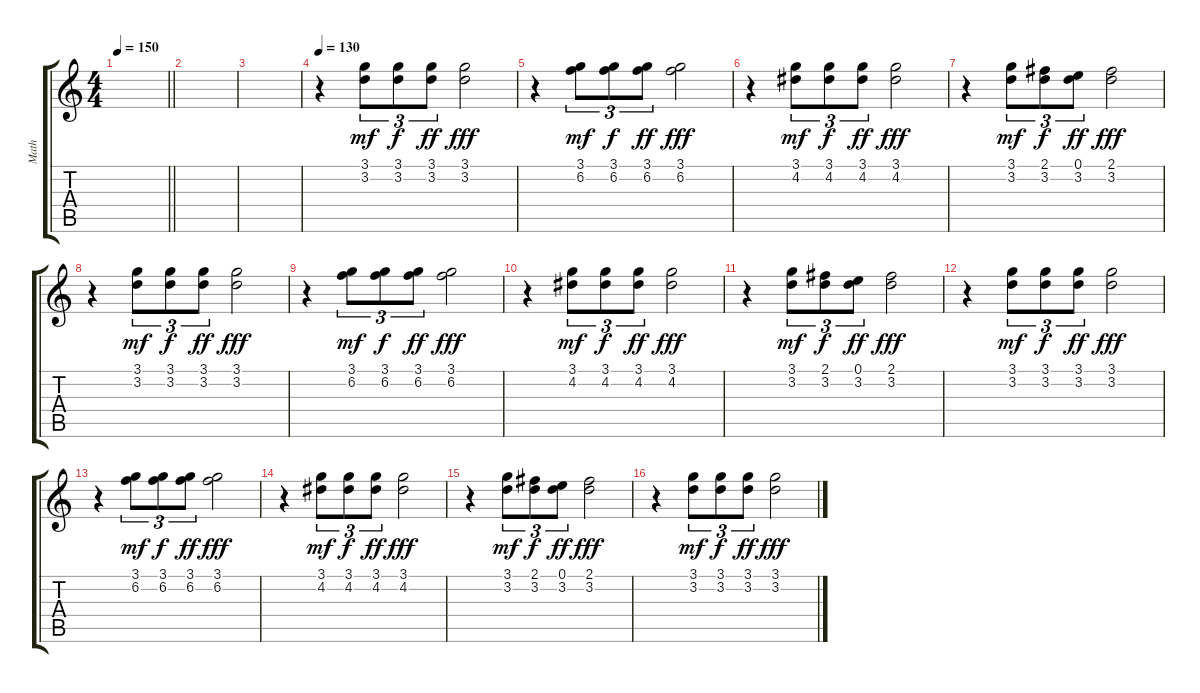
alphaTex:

\track ("Math" "Math") {instrument overdrivenguitar}
\staff {score tabs}
\tuning (E4 B3 G3 D3 A2 E2) {hide}
\ts (4 4)
\tempo 150
\clef g2
\barLineRight lightlight
\ks c
|
|
|
\tempo 130
r.4 (3.1 3.2).8{tu (3 2) dy mf} (3.1 3.2).8{tu (3 2) dy f} (3.1 3.2).8{tu (3 2) dy ff} (3.1 3.2).2{dy fff} |
r.4 (3.1 6.2).8{tu (3 2) dy mf} (3.1 6.2).8{tu (3 2) dy f} (3.1 6.2).8{tu (3 2) dy ff} (3.1 6.2).2{dy fff} |
r.4 (3.1 4.2).8{tu (3 2) dy mf} (3.1 4.2).8{tu (3 2) dy f} (3.1 4.2).8{tu (3 2) dy ff} (3.1 4.2).2{dy fff} |
r.4 (3.1 3.2).8{tu (3 2) dy mf} (2.1 3.2).8{tu (3 2) dy f} (0.1 3.2).8{tu (3 2) dy ff} (2.1 3.2).2{dy fff} |
r.4 (3.1 3.2).8{tu (3 2) dy mf} (3.1 3.2).8{tu (3 2) dy f} (3.1 3.2).8{tu (3 2) dy ff} (3.1 3.2).2{dy fff} |
r.4 (3.1 6.2).8{tu (3 2) dy mf} (3.1 6.2).8{tu (3 2) dy f} (3.1 6.2).8{tu (3 2) dy ff} (3.1 6.2).2{dy fff} |
r.4 (3.1 4.2).8{tu (3 2) dy mf} (3.1 4.2).8{tu (3 2) dy f} (3.1 4.2).8{tu (3 2) dy ff} (3.1 4.2).2{dy fff} |
r.4 (3.1 3.2).8{tu (3 2) dy mf} (2.1 3.2).8{tu (3 2) dy f} (0.1 3.2).8{tu (3 2) dy ff} (2.1 3.2).2{dy fff} |
r.4 (3.1 3.2).8{tu (3 2) dy mf} (3.1 3.2).8{tu (3 2) dy f} (3.1 3.2).8{tu (3 2) dy ff} (3.1 3.2).2{dy fff} |
r.4 (3.1 6.2).8{tu (3 2) dy mf} (3.1 6.2).8{tu (3 2) dy f} (3.1 6.2).8{tu (3 2) dy ff} (3.1 6.2).2{dy fff} |
r.4 (3.1 4.2).8{tu (3 2) dy mf} (3.1 4.2).8{tu (3 2) dy f} (3.1 4.2).8{tu (3 2) dy ff} (3.1 4.2).2{dy fff} |
r.4 (3.1 3.2).8{tu (3 2) dy mf} (2.1 3.2).8{tu (3 2) dy f} (0.1 3.2).8{tu (3 2) dy ff} (2.1 3.2).2{dy fff} |
r.4 (3.1 3.2).8{tu (3 2) dy mf} (3.1 3.2).8{tu (3 2) dy f} (3.1 3.2).8{tu (3 2) dy ff} (3.1 3.2).2{dy fff}
